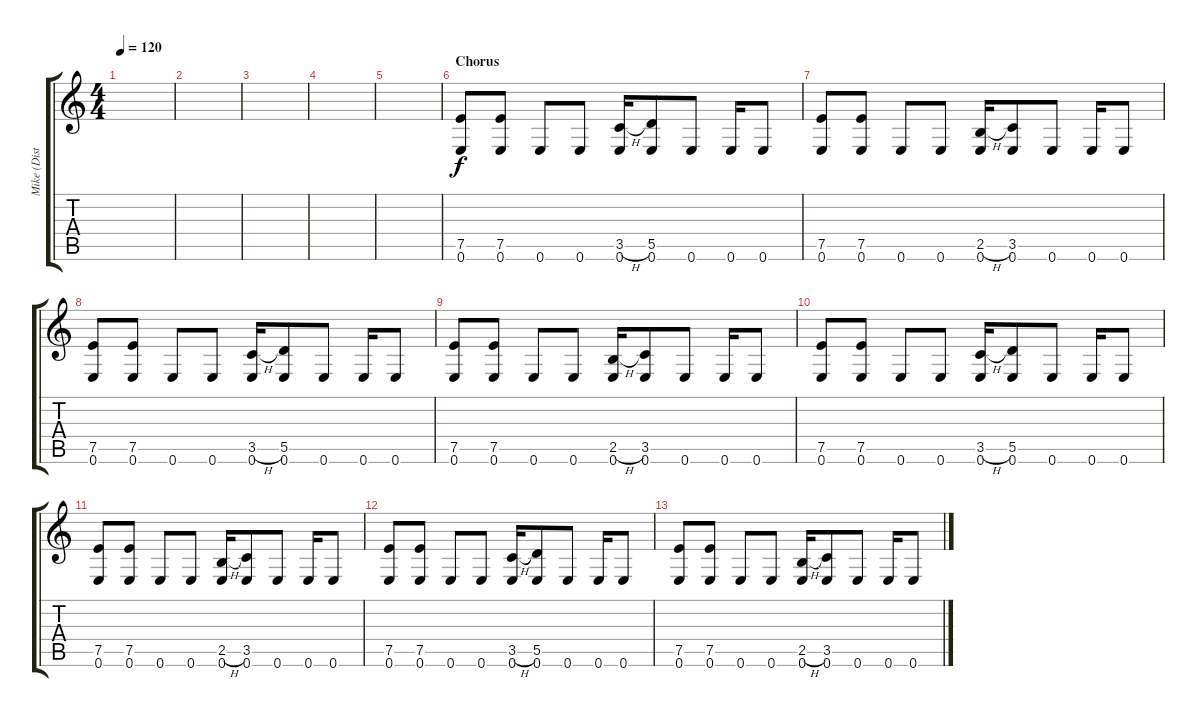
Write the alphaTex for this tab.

\track ("Mike (Disto)" "Mike (Dist") {instrument distortionguitar}
\staff {score tabs}
\tuning (E4 B3 G3 D3 A2 E2) {hide}
\ts (4 4)
\tempo 120
\clef g2
\ks c
|
|
|
|
|
\section ("" "Chorus")
(7.5 0.6).8{dy f} (7.5 0.6).8 0.6.8 0.6.8 (3.5{h} 0.6).16 (5.5 0.6).8 0.6.8 0.6.16 0.6.8 |
(7.5 0.6).8 (7.5 0.6).8 0.6.8 0.6.8 (2.5{h} 0.6).16 (3.5 0.6).8 0.6.8 0.6.16 0.6.8 |
(7.5 0.6).8 (7.5 0.6).8 0.6.8 0.6.8 (3.5{h} 0.6).16 (5.5 0.6).8 0.6.8 0.6.16 0.6.8 |
(7.5 0.6).8 (7.5 0.6).8 0.6.8 0.6.8 (2.5{h} 0.6).16 (3.5 0.6).8 0.6.8 0.6.16 0.6.8 |
(7.5 0.6).8 (7.5 0.6).8 0.6.8 0.6.8 (3.5{h} 0.6).16 (5.5 0.6).8 0.6.8 0.6.16 0.6.8 |
(7.5 0.6).8 (7.5 0.6).8 0.6.8 0.6.8 (2.5{h} 0.6).16 (3.5 0.6).8 0.6.8 0.6.16 0.6.8 |
(7.5 0.6).8 (7.5 0.6).8 0.6.8 0.6.8 (3.5{h} 0.6).16 (5.5 0.6).8 0.6.8 0.6.16 0.6.8 |
(7.5 0.6).8 (7.5 0.6).8 0.6.8 0.6.8 (2.5{h} 0.6).16 (3.5 0.6).8 0.6.8 0.6.16 0.6.8
